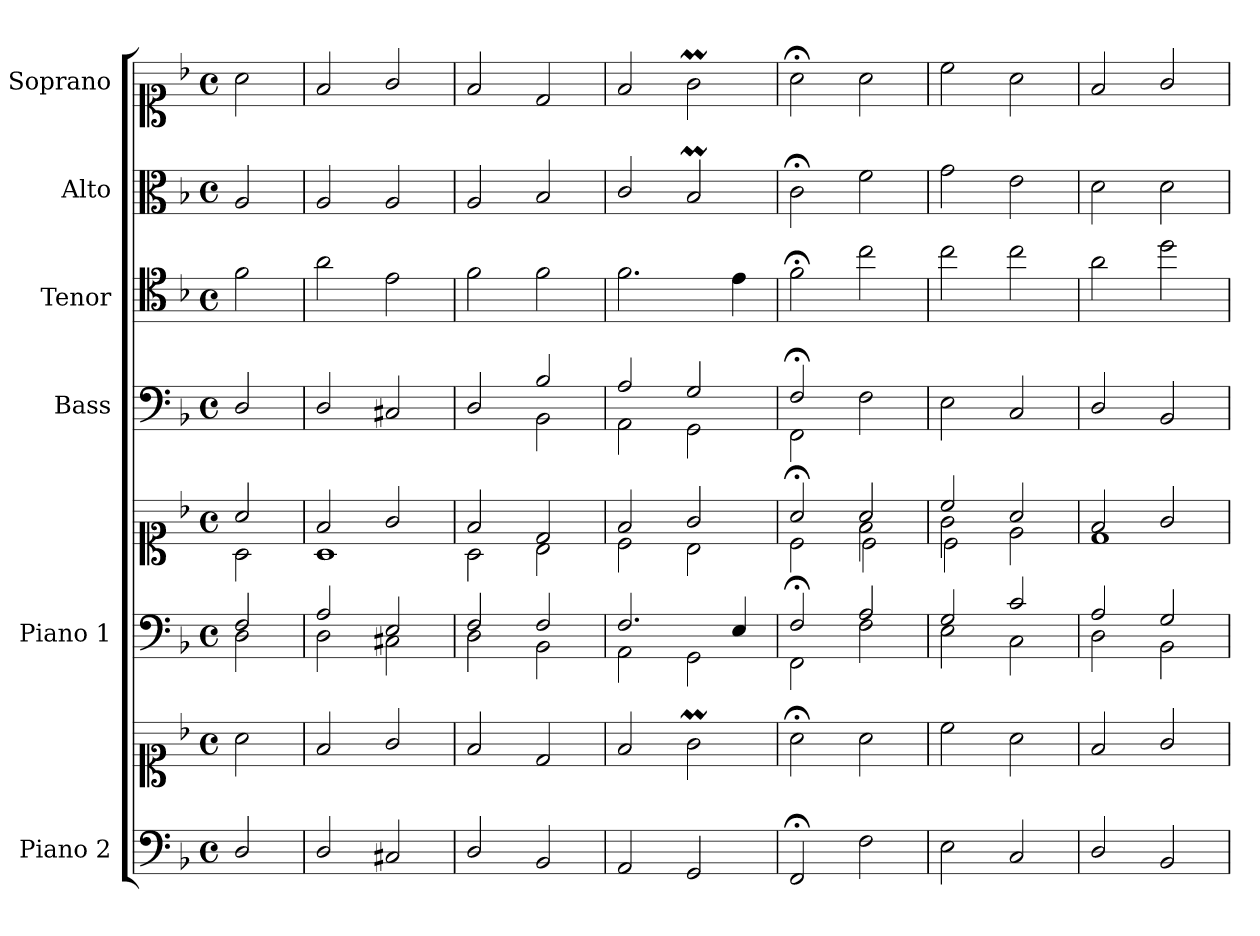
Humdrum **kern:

**kern	**kern	**kern	**kern	**kern	**kern	**kern	**kern
*part6	*part6	*part5	*part5	*part4	*part3	*part2	*part1
*staff8	*staff7	*staff6	*staff5	*staff4	*staff3	*staff2	*staff1
*I"Piano 2	*	*I"Piano 1	*	*I"Bass	*I"Tenor	*I"Alto	*I"Soprano
*I'Pno 2	*	*I'Pno 1	*	*I'B.	*I'T.	*I'A.	*I'S.
*clefF4	*clefC1	*clefF4	*clefC1	*clefF4	*clefC4	*clefC3	*clefC1
*	*	*	*	*	*ITrd7c12	*	*
*k[b-]	*k[b-]	*k[b-]	*k[b-]	*k[b-]	*k[b-]	*k[b-]	*k[b-]
*F:	*F:	*F:	*F:	*F:	*F:	*F:	*F:
*M4/4	*M4/4	*M4/4	*M4/4	*M4/4	*M4/4	*M4/4	*M4/4
*met(c)	*met(c)	*met(c)	*met(c)	*met(c)	*met(c)	*met(c)	*met(c)
=1	=1	=1	=1	=1	=1	=1	=1
*	*	*^	*^	*	*	*	*
2D/	2a\	2F/	2D\	2a/	2A\	2D/	2F\	2A/	2a\
=2	=2	=2	=2	=2	=2	=2	=2	=2	=2
2D/	2f/	2A/	2D\	2f/	1A\	2D/	2A\	2A/	2f/
2C#X/	2g/	2E/	2C#X\	2g/	.	2C#X/	2E\	2A/	2g/
=3	=3	=3	=3	=3	=3	=3	=3	=3	=3
*	*	*	*	*	*	*^	*	*	*
2D/	2f/	2F/	2D\	2f/	2A\	2D/	2ryy	2F\	2A/	2f/
2BB-/	2d/	2F/	2BB-\	2d/	2B-\	2B-/	2BB-\	2F\	2B-/	2d/
=4	=4	=4	=4	=4	=4	=4	=4	=4	=4	=4
2AA/	2f/	2.F/	2AA\	2f/	2c\	2A/	2AA\	2.F\	2c/	2f/
2GG/	2gM\	.	2GG\	2g/	2B-\	2G/	2GG\	.	2B-M/	2gM\
.	.	4E/	.	.	.	.	.	4E\	.	.
=5	=5	=5	=5	=5	=5	=5	=5	=5	=5	=5
*	*	*	*	*	*^	*	*	*	*	*
2FF;/	2a;<\	2F;/	2FF\	2a;</	2c\	2ryy	2F;</	2FF\	2F;<\	2c;<\	2a;<\
2F\	2a\	2A/	2F\	2a/	2f\	2c\	2F\	2ryy	2c\	2f\	2a\
*	*	*	*	*	*	*	*v	*v	*	*	*
=6	=6	=6	=6	=6	=6	=6	=6	=6	=6	=6
2E\	2cc\	2G/	2E\	2cc/	2g\	2c\	2E\	2c\	2g\	2cc\
2C/	2a\	2c/	2C\	2a/	2e\	2ryy	2C/	2c\	2e\	2a\
*	*	*	*	*	*v	*v	*	*	*	*
=7	=7	=7	=7	=7	=7	=7	=7	=7	=7
2D/	2f/	2A/	2D\	2f/	1d\	2D/	2A\	2d\	2f/
2BB-/	2g/	2G/	2BB-\	2g/	.	2BB-/	2d\	2d\	2g/
*	*	*v	*v	*	*	*	*	*	*
*	*	*	*v	*v	*	*	*	*
=	=	=	=	=	=	=	=
*-	*-	*-	*-	*-	*-	*-	*-
